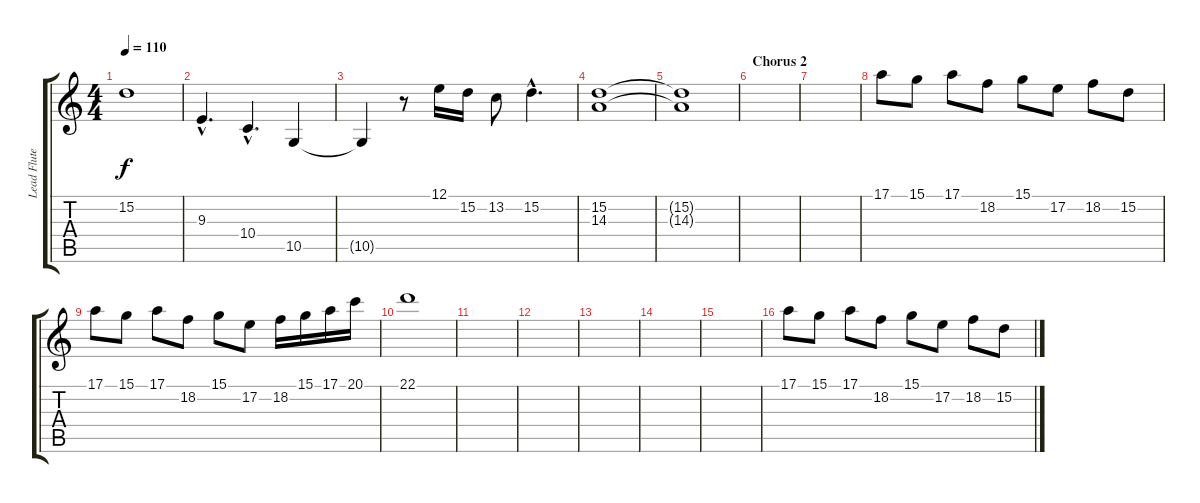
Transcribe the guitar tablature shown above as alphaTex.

\track ("Lead Flute" "Lead Flute") {instrument panflute}
\staff {score tabs}
\tuning (E4 B3 G3 D3 A2 E2) {hide}
\ts (4 4)
\tempo 110
\clef g2
\ks c
15.2{t}.1{dy f} |
9.3{hac}.4{d} 10.4{hac}.4{d} 10.5.4 |
10.5{t}.4 r.8 12.1.16 15.2.16 13.2.8 15.2{hac}.4{d} |
(15.2 14.3).1 |
(15.2{t} 14.3{t}).1 |
\section ("" "Chorus 2")
|
|
17.1.8 15.1.8 17.1.8 18.2.8 15.1.8 17.2.8 18.2.8 15.2.8 |
17.1.8 15.1.8 17.1.8 18.2.8 15.1.8 17.2.8 18.2.16 15.1.16 17.1.16 20.1.16 |
22.1.1 |
|
|
|
|
|
17.1.8 15.1.8 17.1.8 18.2.8 15.1.8 17.2.8 18.2.8 15.2.8
